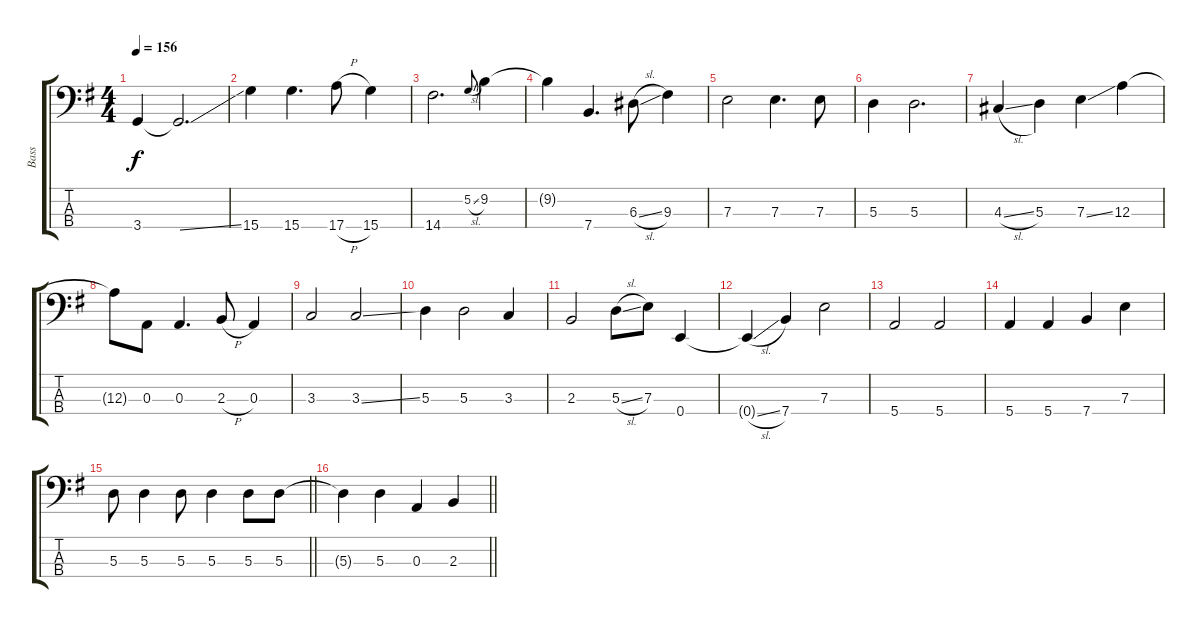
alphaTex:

\track ("Bass" "Bass") {instrument electricbassfinger}
\staff {score tabs}
\tuning (G2 D2 A1 E1) {hide}
\ts (4 4)
\tempo 156
\clef f4
\ks g
3.4.4{dy f} 3.4{ss t}.2{d} |
15.4.4 15.4.4{d} 17.4{h}.8 15.4.4 |
14.4.2{d} 5.2{sl}.8{gr onbeat} 9.2.4 |
9.2{t}.4 7.4.4{d} 6.3{sl}.8 9.3.4 |
7.3.2 7.3.4{d} 7.3.8 |
5.3.4 5.3.2{d} |
4.3{sl}.4 5.3.4 7.3{ss}.4 12.3.4 |
12.3{t}.8 0.3.8 0.3.4{d} 2.3{h}.8 0.3.4 |
3.3.2 3.3{ss}.2 |
5.3.4 5.3.2 3.3.4 |
2.3.2 5.3{sl}.8 7.3.8 0.4.4 |
0.4{sl t}.4 7.4.4 7.3.2 |
5.4.2 5.4.2 |
5.4.4 5.4.4 7.4.4 7.3.4 |
\barLineRight lightlight
5.3.8 5.3.4 5.3.8 5.3.4 5.3.8 5.3.8 |
\barLineRight lightlight
5.3{t}.4 5.3.4 0.3.4 2.3.4
